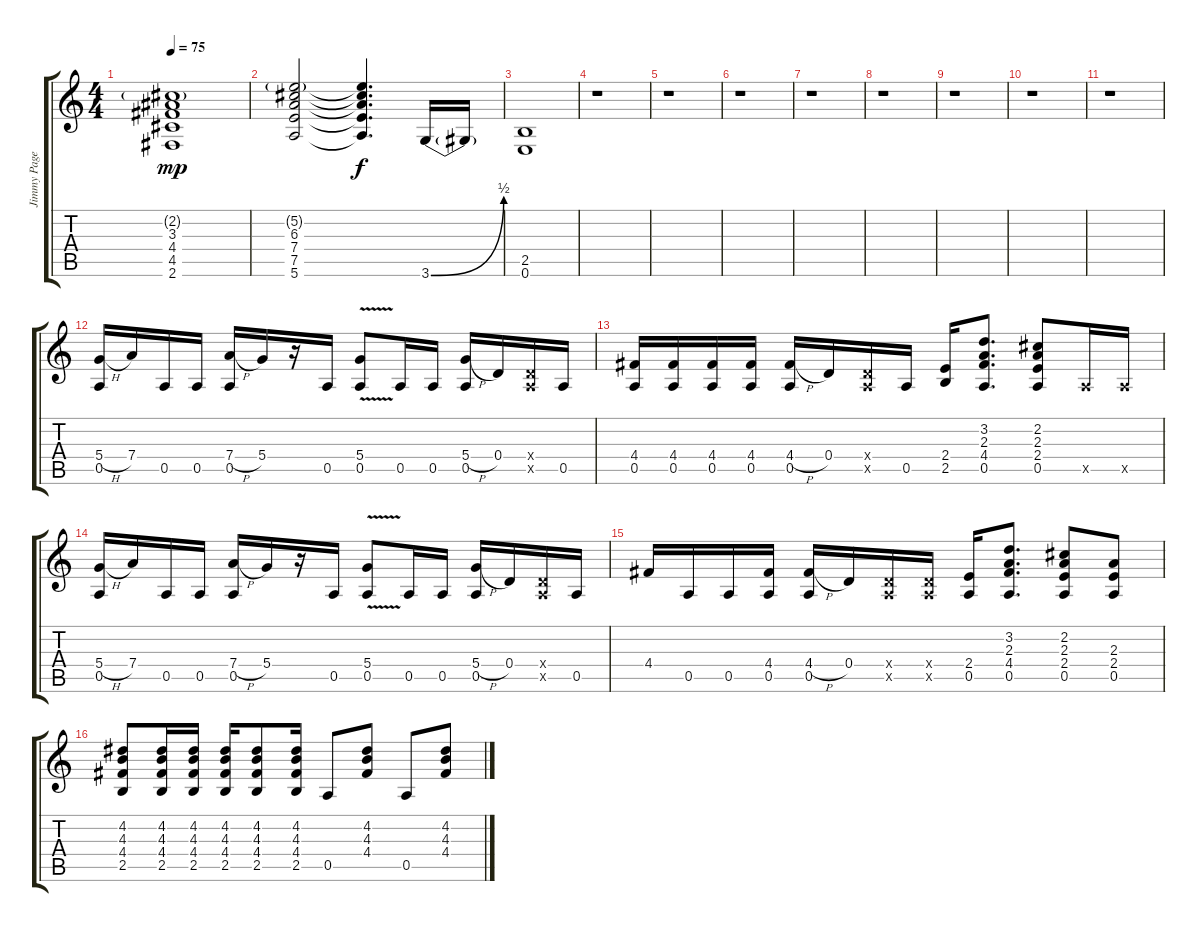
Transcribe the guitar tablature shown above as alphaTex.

\track ("Jimmy Page (Distorted Electric Guitar)" "Jimmy Page") {instrument distortionguitar}
\staff {score tabs}
\tuning (E4 B3 G3 D3 A2 E2) {hide}
\ts (4 4)
\tempo 75
\clef g2
\ks c
(2.2{g} 3.3 4.4 4.5 2.6).1{dy mp} |
(5.2{g} 6.3 7.4 7.5 5.6).2 (5.2{t} 6.3{t} 7.4{t} 7.5{t} 5.6{t}).4{d dy f} 3.6{be (bend 0 0 60 2)}.16 3.6{t}.16 |
(2.5 0.6).1 |
r.1 |
r.1 |
r.1 |
r.1 |
r.1 |
r.1 |
r.1 |
r.1 |
(5.4{h} 0.5).16 7.4.16 0.5.16 0.5.16 (7.4{h} 0.5).16 5.4.16 r.16 0.5.16 (5.4{v} 0.5{v}).8 0.5.16 0.5.16 (5.4{h} 0.5).16 0.4.16 (0.4{x} 0.5{x}).16 0.5.16 |
(4.4 0.5).16 (4.4 0.5).16 (4.4 0.5).16 (4.4 0.5).16 (4.4{h} 0.5).16 0.4.16 (0.4{x} 0.5{x}).16 0.5.16 (2.4 2.5).16 (3.2 2.3 4.4 0.5).8{d} (2.2 2.3 2.4 0.5).8 0.5{x}.16 0.5{x}.16 |
(5.4{h} 0.5).16 7.4.16 0.5.16 0.5.16 (7.4{h} 0.5).16 5.4.16 r.16 0.5.16 (5.4{v} 0.5{v}).8 0.5.16 0.5.16 (5.4{h} 0.5).16 0.4.16 (0.4{x} 0.5{x}).16 0.5.16 |
4.4.16 0.5.16 0.5.16 (4.4 0.5).16 (4.4{h} 0.5).16 0.4.16 (0.4{x} 0.5{x}).16 (0.4{x} 0.5{x}).16 (2.4 0.5).16 (3.2 2.3 4.4 0.5).8{d} (2.2 2.3 2.4 0.5).8 (2.3 2.4 0.5).8 |
(4.2 4.3 4.4 2.5).8 (4.2 4.3 4.4 2.5).16 (4.2 4.3 4.4 2.5).16 (4.2 4.3 4.4 2.5).16 (4.2 4.3 4.4 2.5).8 (4.2 4.3 4.4 2.5).16 0.5.8 (4.2 4.3 4.4).8 0.5.8 (4.2 4.3 4.4).8
